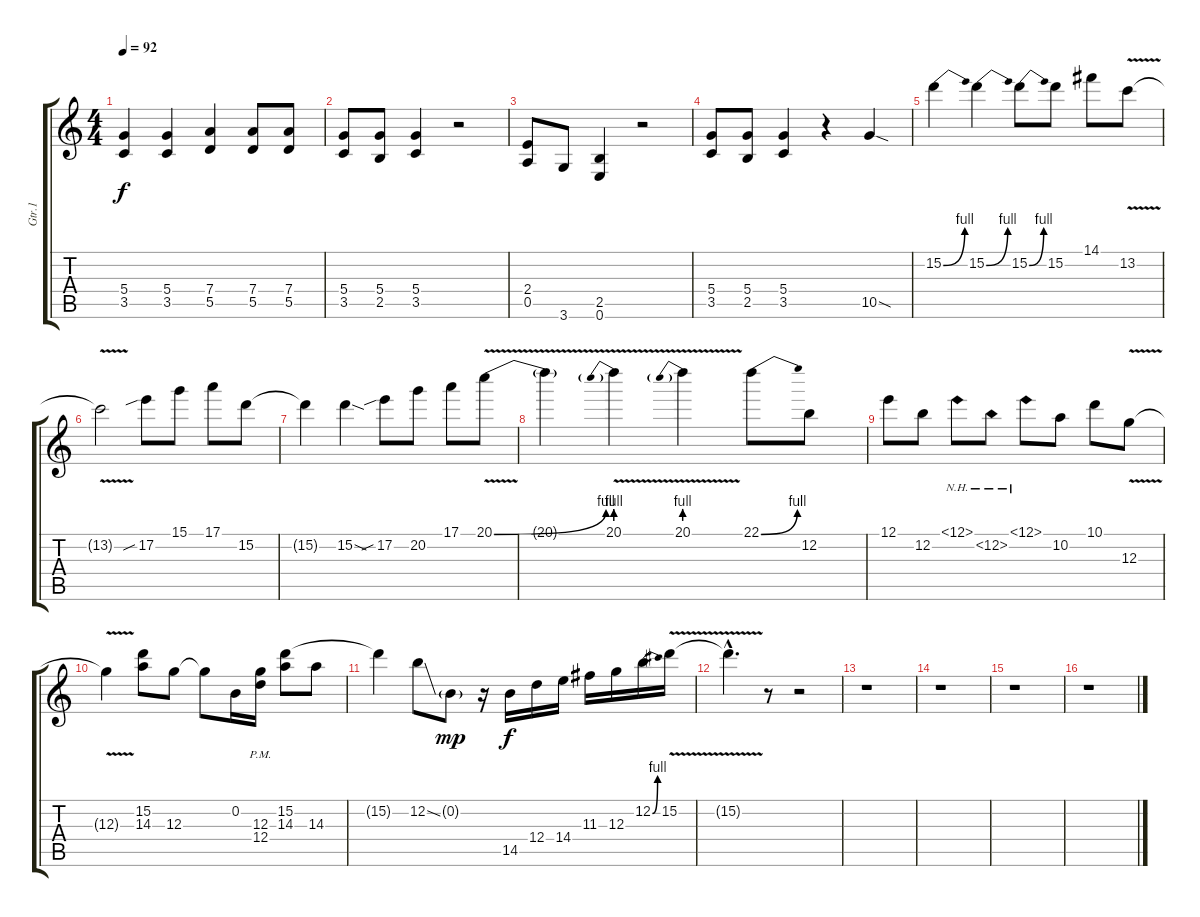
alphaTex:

\track ("Gtr.1" "Gtr.1") {instrument distortionguitar}
\staff {score tabs}
\tuning (E4 B3 G3 D3 A2 E2) {hide}
\ts (4 4)
\tempo 92
\clef g2
\ks c
(5.4 3.5).4{dy f} (5.4 3.5).4 (7.4 5.5).4 (7.4 5.5).8 (7.4 5.5).8 |
(5.4 3.5).8 (5.4 2.5).8 (5.4 3.5).4 r.2 |
(2.4 0.5).8 3.6.8 (2.5 0.6).4 r.2 |
(5.4 3.5).8 (5.4 2.5).8 (5.4 3.5).4 r.4 10.5{sod}.4 |
15.2{be (bend 0 0 60 4)}.4 15.2{be (bend 0 0 60 4)}.4 15.2{be (bend 0 0 60 4)}.8 15.2.8 14.1.8 13.2{v}.8 |
13.2{t}.2 17.2{sib}.8 15.1.8 17.1.8 15.2.8 |
15.2{t}.4 15.2{sod}.4 17.2{sib}.8 20.2.8 17.1.8 20.1{be (bend 0 0 60 4) v}.8 |
20.1{t}.4 20.1{be (prebend 0 4 60 4) v}.4 20.1{be (prebend 0 4 60 4) v}.4 22.1{be (bend 0 0 60 4)}.8 12.2.8 |
12.1.8 12.2.8 12.1{nh}.8 12.2{nh}.8 12.1{nh}.8 10.2.8 10.1.8 12.3{v}.8 |
12.3{t}.4 (15.2 14.3).8 12.3.8 12.3{t}.8 0.2.16 (12.3{pm} 12.4).16 (15.2 14.3).8 14.3.8 |
15.2{t}.4 12.2{ss}.8 0.2{g}.8{dy mp} r.16 14.5.16{dy f} 12.4.16 14.4.16 11.3.16 12.3.16 12.2{be (bend 0 0 60 4)}.16 15.2{v}.16 |
15.2{hac t}.4{d} r.8 r.2 |
r.1 |
r.1 |
r.1 |
r.1
